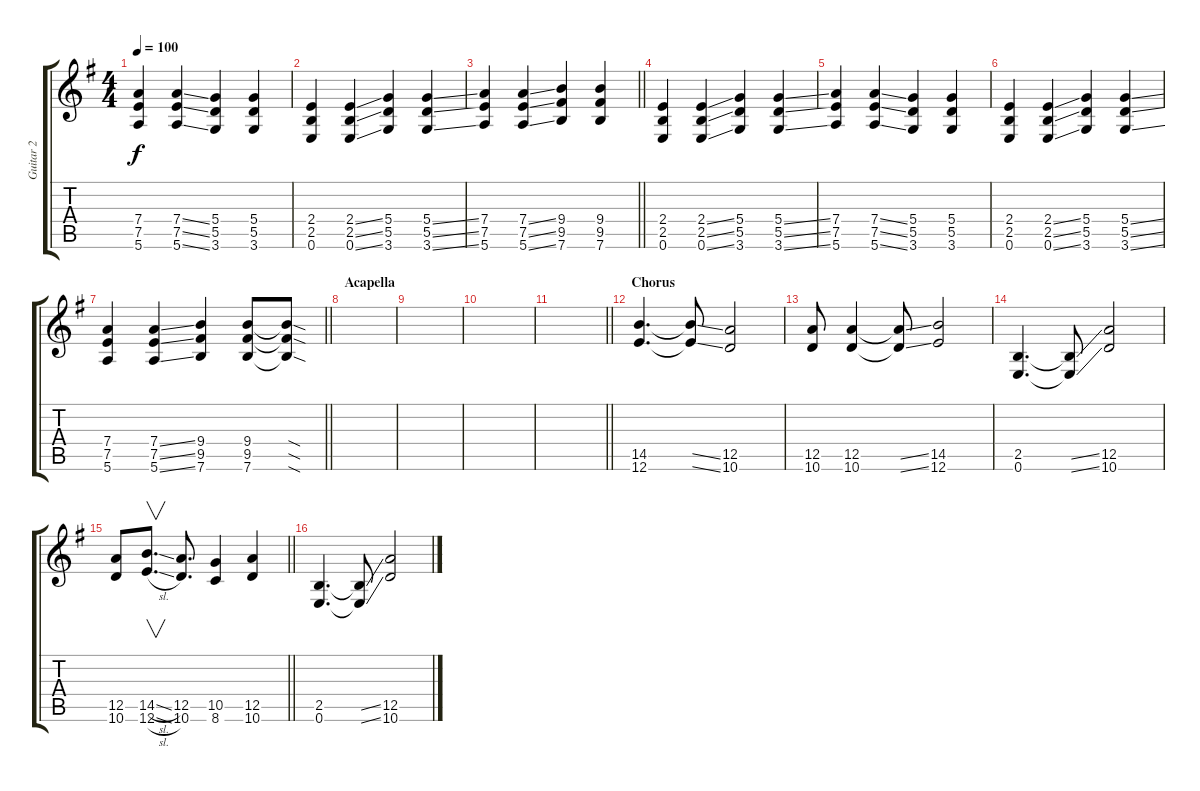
\track ("Guitar 2" "Guitar 2") {instrument distortionguitar}
\staff {score tabs}
\tuning (E4 B3 G3 D3 A2 E2) {hide}
\ts (4 4)
\tempo 100
\clef g2
\ks eminor
(7.4 7.5 5.6).4{dy f} (7.4{ss} 7.5{ss} 5.6{ss}).4 (5.4 5.5 3.6).4 (5.4 5.5 3.6).4 |
(2.4 2.5 0.6).4 (2.4{ss} 2.5{ss} 0.6{ss}).4 (5.4 5.5 3.6).4 (5.4{ss} 5.5{ss} 3.6{ss}).4 |
\barLineRight lightlight
(7.4 7.5 5.6).4 (7.4{ss} 7.5{ss} 5.6{ss}).4 (9.4 9.5 7.6).4 (9.4 9.5 7.6).4 |
(2.4 2.5 0.6).4 (2.4{ss} 2.5{ss} 0.6{ss}).4 (5.4 5.5 3.6).4 (5.4{ss} 5.5{ss} 3.6{ss}).4 |
(7.4 7.5 5.6).4 (7.4{ss} 7.5{ss} 5.6{ss}).4 (5.4 5.5 3.6).4 (5.4 5.5 3.6).4 |
(2.4 2.5 0.6).4 (2.4{ss} 2.5{ss} 0.6{ss}).4 (5.4 5.5 3.6).4 (5.4{ss} 5.5{ss} 3.6{ss}).4 |
\barLineRight lightlight
(7.4 7.5 5.6).4 (7.4{ss} 7.5{ss} 5.6{ss}).4 (9.4 9.5 7.6).4 (9.4 9.5 7.6).8 (9.4{sod t} 9.5{sod t} 7.6{sod t}).8 |
\section ("" "Acapella")
|
|
|
\barLineRight lightlight
|
\section ("" "Chorus")
(14.5 12.6).4{d} (14.5{ss t} 12.6{ss t}).8 (12.5 10.6).2 |
(12.5 10.6).8 (12.5 10.6).4 (12.5{ss t} 10.6{ss t}).8 (14.5 12.6).2 |
(2.5 0.6).4{d} (2.5{ss t} 0.6{ss t}).8 (12.5 10.6).2 |
\barLineRight lightlight
(12.5 10.6).8 (14.5{sl} 12.6{sl}).8{v d} (12.5 10.6).8{d} (10.5 8.6).4 (12.5 10.6).4 |
(2.5 0.6).4{d} (2.5{ss t} 0.6{ss t}).8 (12.5 10.6).2
